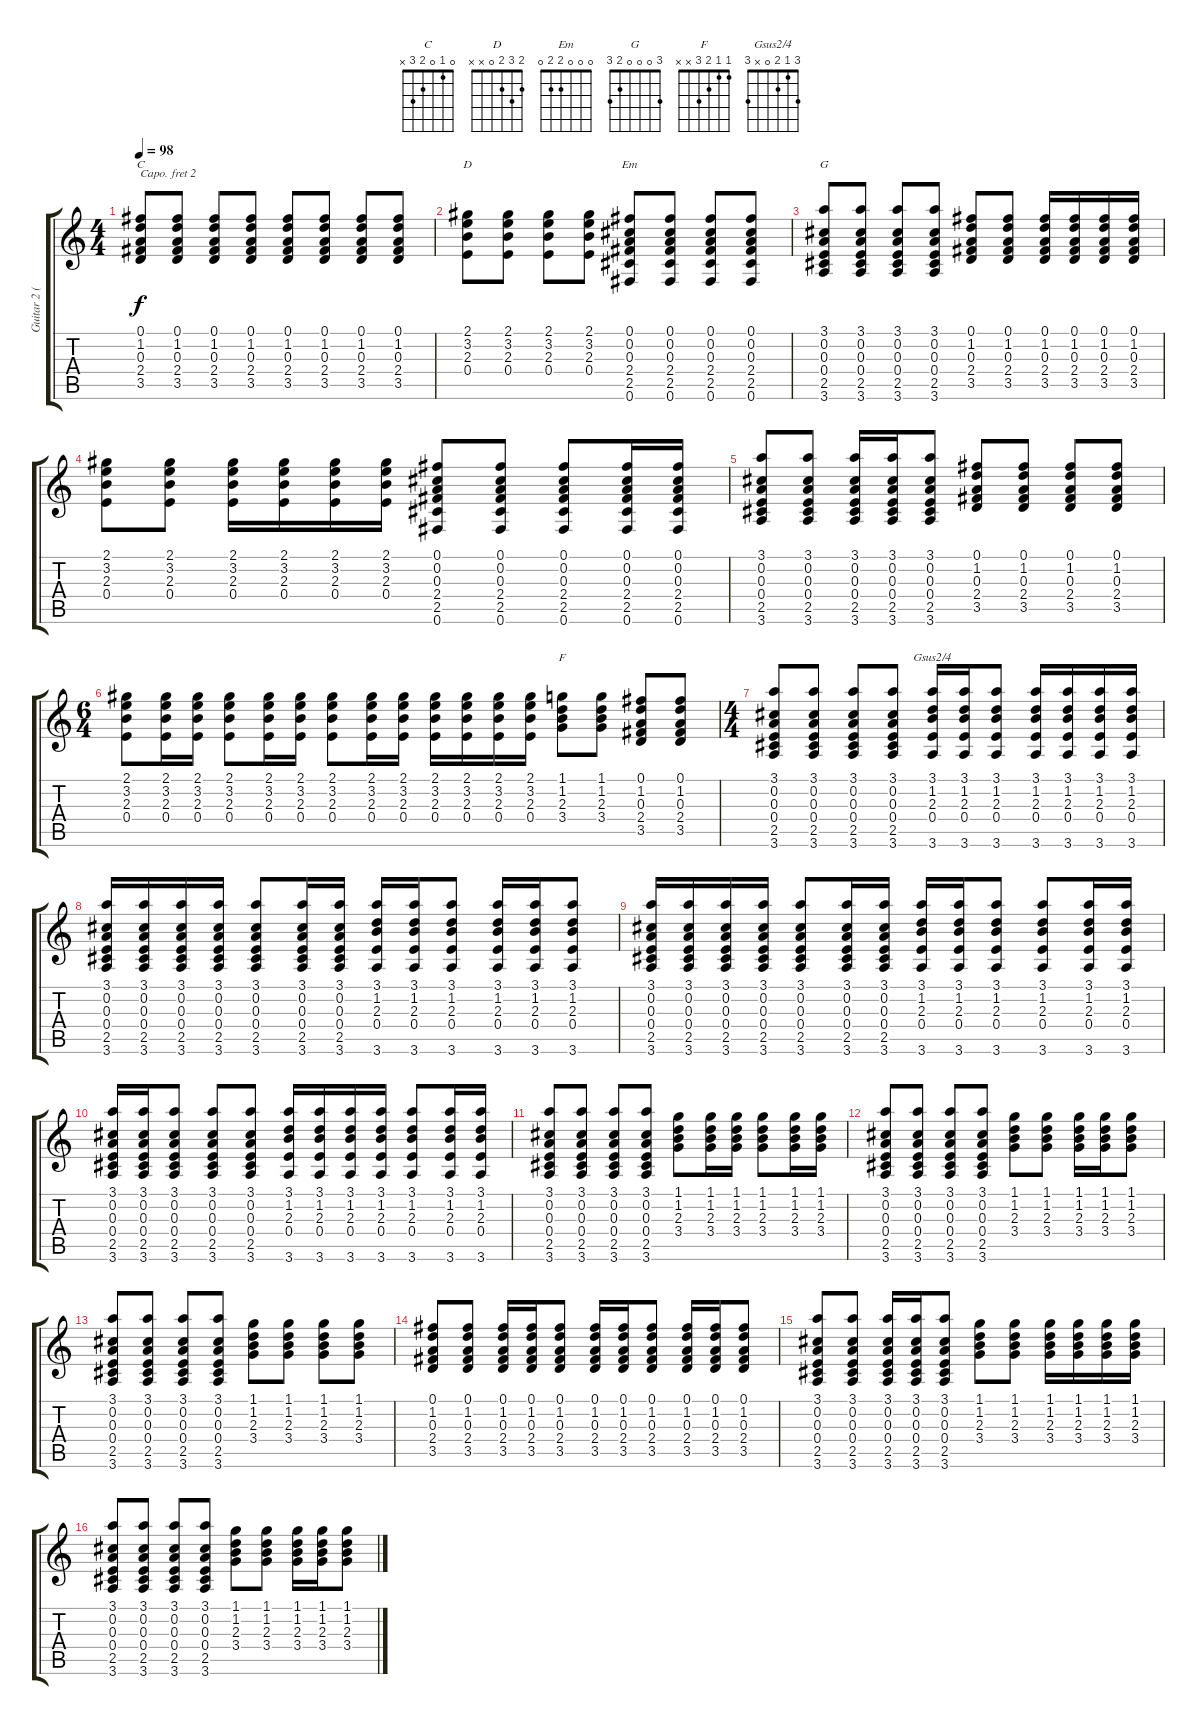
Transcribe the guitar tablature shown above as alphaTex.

\track ("Guitar 2 (Capo 2nd)" "Guitar 2 (") {instrument acousticguitarsteel}
\staff {score tabs}
\capo 2
\tuning (E4 B3 G3 D3 A2 E2) {hide}
\chord ("C" 0 1 0 2 3 x)
\chord ("D" 2 3 2 0 x x)
\chord ("Em" 0 0 0 2 2 0)
\chord ("G" 3 0 0 0 2 3)
\chord ("F" 1 1 2 3 x x)
\chord ("Gsus2/4" 3 1 2 0 x 3)
\ts (4 4)
\tempo 98
\clef g2
\ks c
(0.1 1.2 0.3 2.4 3.5).8{ch "C" dy f} (0.1 1.2 0.3 2.4 3.5).8 (0.1 1.2 0.3 2.4 3.5).8 (0.1 1.2 0.3 2.4 3.5).8 (0.1 1.2 0.3 2.4 3.5).8 (0.1 1.2 0.3 2.4 3.5).8 (0.1 1.2 0.3 2.4 3.5).8 (0.1 1.2 0.3 2.4 3.5).8 |
(2.1 3.2 2.3 0.4).8{ch "D"} (2.1 3.2 2.3 0.4).8 (2.1 3.2 2.3 0.4).8 (2.1 3.2 2.3 0.4).8 (0.1 0.2 0.3 2.4 2.5 0.6).8{ch "Em"} (0.1 0.2 0.3 2.4 2.5 0.6).8 (0.1 0.2 0.3 2.4 2.5 0.6).8 (0.1 0.2 0.3 2.4 2.5 0.6).8 |
(3.1 0.2 0.3 0.4 2.5 3.6).8{ch "G"} (3.1 0.2 0.3 0.4 2.5 3.6).8 (3.1 0.2 0.3 0.4 2.5 3.6).8 (3.1 0.2 0.3 0.4 2.5 3.6).8 (0.1 1.2 0.3 2.4 3.5).8 (0.1 1.2 0.3 2.4 3.5).8 (0.1 1.2 0.3 2.4 3.5).16 (0.1 1.2 0.3 2.4 3.5).16 (0.1 1.2 0.3 2.4 3.5).16 (0.1 1.2 0.3 2.4 3.5).16 |
(2.1 3.2 2.3 0.4).8 (2.1 3.2 2.3 0.4).8 (2.1 3.2 2.3 0.4).16 (2.1 3.2 2.3 0.4).16 (2.1 3.2 2.3 0.4).16 (2.1 3.2 2.3 0.4).16 (0.1 0.2 0.3 2.4 2.5 0.6).8 (0.1 0.2 0.3 2.4 2.5 0.6).8 (0.1 0.2 0.3 2.4 2.5 0.6).8 (0.1 0.2 0.3 2.4 2.5 0.6).16 (0.1 0.2 0.3 2.4 2.5 0.6).16 |
(3.1 0.2 0.3 0.4 2.5 3.6).8 (3.1 0.2 0.3 0.4 2.5 3.6).8 (3.1 0.2 0.3 0.4 2.5 3.6).16 (3.1 0.2 0.3 0.4 2.5 3.6).16 (3.1 0.2 0.3 0.4 2.5 3.6).8 (0.1 1.2 0.3 2.4 3.5).8 (0.1 1.2 0.3 2.4 3.5).8 (0.1 1.2 0.3 2.4 3.5).8 (0.1 1.2 0.3 2.4 3.5).8 |
\ts (6 4)
(2.1 3.2 2.3 0.4).8 (2.1 3.2 2.3 0.4).16 (2.1 3.2 2.3 0.4).16 (2.1 3.2 2.3 0.4).8 (2.1 3.2 2.3 0.4).16 (2.1 3.2 2.3 0.4).16 (2.1 3.2 2.3 0.4).8 (2.1 3.2 2.3 0.4).16 (2.1 3.2 2.3 0.4).16 (2.1 3.2 2.3 0.4).16 (2.1 3.2 2.3 0.4).16 (2.1 3.2 2.3 0.4).16 (2.1 3.2 2.3 0.4).16 (1.1 1.2 2.3 3.4).8{ch "F"} (1.1 1.2 2.3 3.4).8 (0.1 1.2 0.3 2.4 3.5).8 (0.1 1.2 0.3 2.4 3.5).8 |
\ts (4 4)
(3.1 0.2 0.3 0.4 2.5 3.6).8 (3.1 0.2 0.3 0.4 2.5 3.6).8 (3.1 0.2 0.3 0.4 2.5 3.6).8 (3.1 0.2 0.3 0.4 2.5 3.6).8 (3.1 1.2 2.3 0.4 3.6).16{ch "Gsus2/4"} (3.1 1.2 2.3 0.4 3.6).16 (3.1 1.2 2.3 0.4 3.6).8 (3.1 1.2 2.3 0.4 3.6).16 (3.1 1.2 2.3 0.4 3.6).16 (3.1 1.2 2.3 0.4 3.6).16 (3.1 1.2 2.3 0.4 3.6).16 |
(3.1 0.2 0.3 0.4 2.5 3.6).16 (3.1 0.2 0.3 0.4 2.5 3.6).16 (3.1 0.2 0.3 0.4 2.5 3.6).16 (3.1 0.2 0.3 0.4 2.5 3.6).16 (3.1 0.2 0.3 0.4 2.5 3.6).8 (3.1 0.2 0.3 0.4 2.5 3.6).16 (3.1 0.2 0.3 0.4 2.5 3.6).16 (3.1 1.2 2.3 0.4 3.6).16 (3.1 1.2 2.3 0.4 3.6).16 (3.1 1.2 2.3 0.4 3.6).8 (3.1 1.2 2.3 0.4 3.6).16 (3.1 1.2 2.3 0.4 3.6).16 (3.1 1.2 2.3 0.4 3.6).8 |
(3.1 0.2 0.3 0.4 2.5 3.6).16 (3.1 0.2 0.3 0.4 2.5 3.6).16 (3.1 0.2 0.3 0.4 2.5 3.6).16 (3.1 0.2 0.3 0.4 2.5 3.6).16 (3.1 0.2 0.3 0.4 2.5 3.6).8 (3.1 0.2 0.3 0.4 2.5 3.6).16 (3.1 0.2 0.3 0.4 2.5 3.6).16 (3.1 1.2 2.3 0.4 3.6).16 (3.1 1.2 2.3 0.4 3.6).16 (3.1 1.2 2.3 0.4 3.6).8 (3.1 1.2 2.3 0.4 3.6).8 (3.1 1.2 2.3 0.4 3.6).16 (3.1 1.2 2.3 0.4 3.6).16 |
(3.1 0.2 0.3 0.4 2.5 3.6).16 (3.1 0.2 0.3 0.4 2.5 3.6).16 (3.1 0.2 0.3 0.4 2.5 3.6).8 (3.1 0.2 0.3 0.4 2.5 3.6).8 (3.1 0.2 0.3 0.4 2.5 3.6).8 (3.1 1.2 2.3 0.4 3.6).16 (3.1 1.2 2.3 0.4 3.6).16 (3.1 1.2 2.3 0.4 3.6).16 (3.1 1.2 2.3 0.4 3.6).16 (3.1 1.2 2.3 0.4 3.6).8 (3.1 1.2 2.3 0.4 3.6).16 (3.1 1.2 2.3 0.4 3.6).16 |
(3.1 0.2 0.3 0.4 2.5 3.6).8 (3.1 0.2 0.3 0.4 2.5 3.6).8 (3.1 0.2 0.3 0.4 2.5 3.6).8 (3.1 0.2 0.3 0.4 2.5 3.6).8 (1.1 1.2 2.3 3.4).8 (1.1 1.2 2.3 3.4).16 (1.1 1.2 2.3 3.4).16 (1.1 1.2 2.3 3.4).8 (1.1 1.2 2.3 3.4).16 (1.1 1.2 2.3 3.4).16 |
(3.1 0.2 0.3 0.4 2.5 3.6).8 (3.1 0.2 0.3 0.4 2.5 3.6).8 (3.1 0.2 0.3 0.4 2.5 3.6).8 (3.1 0.2 0.3 0.4 2.5 3.6).8 (1.1 1.2 2.3 3.4).8 (1.1 1.2 2.3 3.4).8 (1.1 1.2 2.3 3.4).16 (1.1 1.2 2.3 3.4).16 (1.1 1.2 2.3 3.4).8 |
(3.1 0.2 0.3 0.4 2.5 3.6).8 (3.1 0.2 0.3 0.4 2.5 3.6).8 (3.1 0.2 0.3 0.4 2.5 3.6).8 (3.1 0.2 0.3 0.4 2.5 3.6).8 (1.1 1.2 2.3 3.4).8 (1.1 1.2 2.3 3.4).8 (1.1 1.2 2.3 3.4).8 (1.1 1.2 2.3 3.4).8 |
(0.1 1.2 0.3 2.4 3.5).8 (0.1 1.2 0.3 2.4 3.5).8 (0.1 1.2 0.3 2.4 3.5).16 (0.1 1.2 0.3 2.4 3.5).16 (0.1 1.2 0.3 2.4 3.5).8 (0.1 1.2 0.3 2.4 3.5).16 (0.1 1.2 0.3 2.4 3.5).16 (0.1 1.2 0.3 2.4 3.5).8 (0.1 1.2 0.3 2.4 3.5).16 (0.1 1.2 0.3 2.4 3.5).16 (0.1 1.2 0.3 2.4 3.5).8 |
(3.1 0.2 0.3 0.4 2.5 3.6).8 (3.1 0.2 0.3 0.4 2.5 3.6).8 (3.1 0.2 0.3 0.4 2.5 3.6).16 (3.1 0.2 0.3 0.4 2.5 3.6).16 (3.1 0.2 0.3 0.4 2.5 3.6).8 (1.1 1.2 2.3 3.4).8 (1.1 1.2 2.3 3.4).8 (1.1 1.2 2.3 3.4).16 (1.1 1.2 2.3 3.4).16 (1.1 1.2 2.3 3.4).16 (1.1 1.2 2.3 3.4).16 |
(3.1 0.2 0.3 0.4 2.5 3.6).8 (3.1 0.2 0.3 0.4 2.5 3.6).8 (3.1 0.2 0.3 0.4 2.5 3.6).8 (3.1 0.2 0.3 0.4 2.5 3.6).8 (1.1 1.2 2.3 3.4).8 (1.1 1.2 2.3 3.4).8 (1.1 1.2 2.3 3.4).16 (1.1 1.2 2.3 3.4).16 (1.1 1.2 2.3 3.4).8
